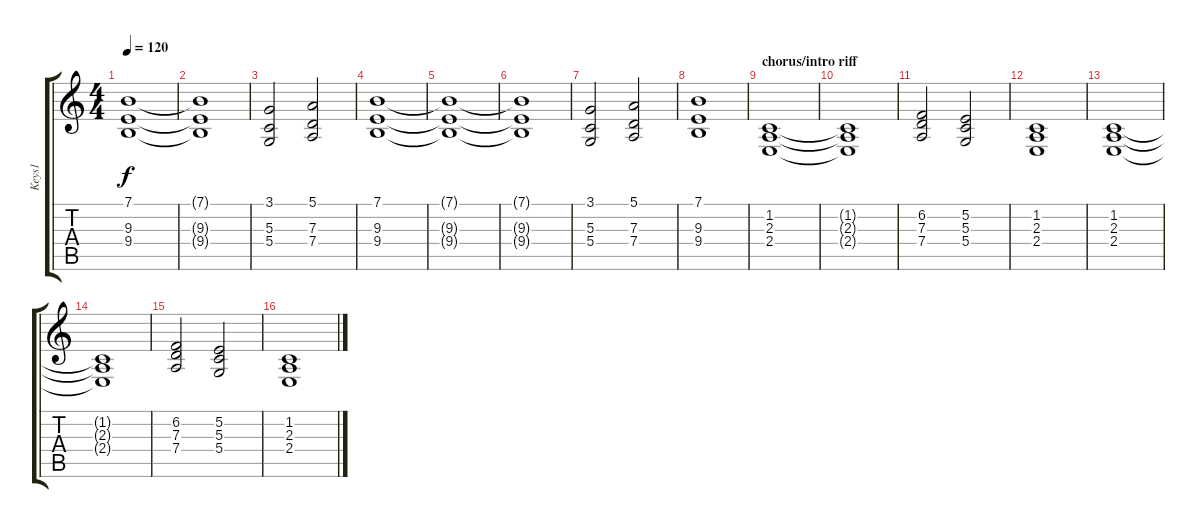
\track ("Keys1" "Keys1") {instrument synthstrings1}
\staff {score tabs}
\tuning (E4 B3 G3 D3 A2 E2) {hide}
\ts (4 4)
\tempo 120
\clef g2
\ks c
(7.1{t} 9.3{t} 9.4{t}).1{dy f} |
(7.1{t} 9.3{t} 9.4{t}).1 |
(3.1 5.3 5.4).2 (5.1 7.3 7.4).2 |
(7.1 9.3 9.4).1 |
(7.1{t} 9.3{t} 9.4{t}).1 |
(7.1{t} 9.3{t} 9.4{t}).1 |
(3.1 5.3 5.4).2 (5.1 7.3 7.4).2 |
(7.1 9.3 9.4).1 |
\section ("" "chorus/intro riff")
(1.2 2.3 2.4).1 |
(1.2{t} 2.3{t} 2.4{t}).1 |
(6.2 7.3 7.4).2 (5.2 5.3 5.4).2 |
(1.2 2.3 2.4).1 |
(1.2 2.3 2.4).1 |
(1.2{t} 2.3{t} 2.4{t}).1 |
(6.2 7.3 7.4).2 (5.2 5.3 5.4).2 |
(1.2 2.3 2.4).1
